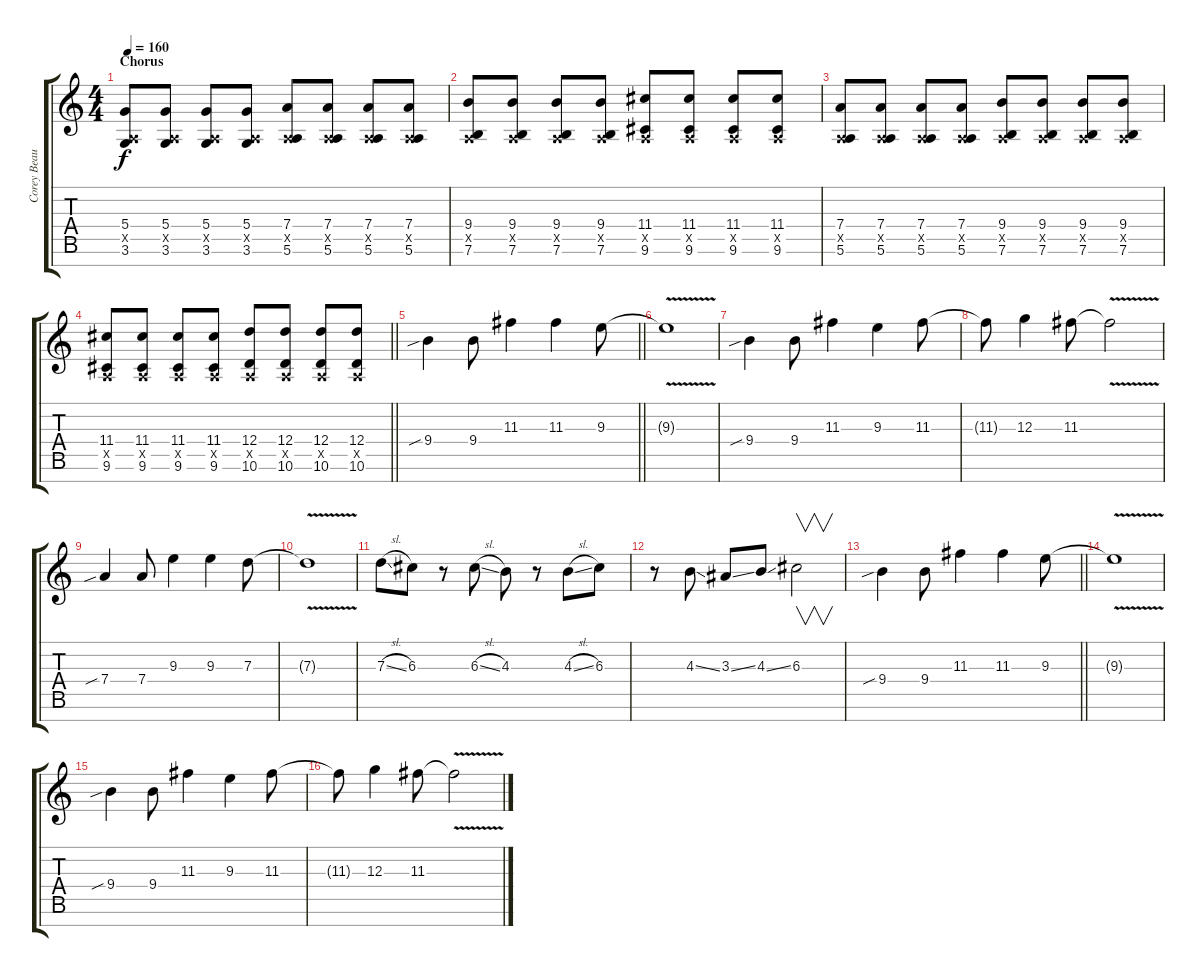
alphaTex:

\track ("Corey Beaulieu" "Corey Beau") {instrument distortionguitar}
\staff {score tabs}
\tuning (E4 B3 G3 D3 A2 E2 B1) {hide}
\ts (4 4)
\section ("" "Chorus")
\tempo 160
\clef g2
\ks c
(5.4 0.5{x} 3.6).8{dy f} (5.4 0.5{x} 3.6).8 (5.4 0.5{x} 3.6).8 (5.4 0.5{x} 3.6).8 (7.4 0.5{x} 5.6).8 (7.4 0.5{x} 5.6).8 (7.4 0.5{x} 5.6).8 (7.4 0.5{x} 5.6).8 |
(9.4 0.5{x} 7.6).8 (9.4 0.5{x} 7.6).8 (9.4 0.5{x} 7.6).8 (9.4 0.5{x} 7.6).8 (11.4 0.5{x} 9.6).8 (11.4 0.5{x} 9.6).8 (11.4 0.5{x} 9.6).8 (11.4 0.5{x} 9.6).8 |
(7.4 0.5{x} 5.6).8 (7.4 0.5{x} 5.6).8 (7.4 0.5{x} 5.6).8 (7.4 0.5{x} 5.6).8 (9.4 0.5{x} 7.6).8 (9.4 0.5{x} 7.6).8 (9.4 0.5{x} 7.6).8 (9.4 0.5{x} 7.6).8 |
\barLineRight lightlight
(11.4 0.5{x} 9.6).8 (11.4 0.5{x} 9.6).8 (11.4 0.5{x} 9.6).8 (11.4 0.5{x} 9.6).8 (12.4 0.5{x} 10.6).8 (12.4 0.5{x} 10.6).8 (12.4 0.5{x} 10.6).8 (12.4 0.5{x} 10.6).8 |
\section ("" "")
\barLineRight lightlight
9.4{sib}.4 9.4.8 11.3.4 11.3.4 9.3.8 |
9.3{v t}.1 |
9.4{sib}.4 9.4.8 11.3.4 9.3.4 11.3.8 |
11.3{t}.8 12.3.4 11.3.8 11.3{v t}.2 |
7.4{sib}.4 7.4.8 9.3.4 9.3.4 7.3.8 |
7.3{v t}.1 |
7.3{sl}.8 6.3.8 r.8 6.3{sl}.8 4.3.8 r.8 4.3{sl}.8 6.3.8 |
r.8 4.3{ss}.8 3.3{ss}.8 4.3{ss}.8 6.3.2{v} |
\barLineRight lightlight
9.4{sib}.4 9.4.8 11.3.4 11.3.4 9.3.8 |
9.3{v t}.1 |
9.4{sib}.4 9.4.8 11.3.4 9.3.4 11.3.8 |
11.3{t}.8 12.3.4 11.3.8 11.3{v t}.2
